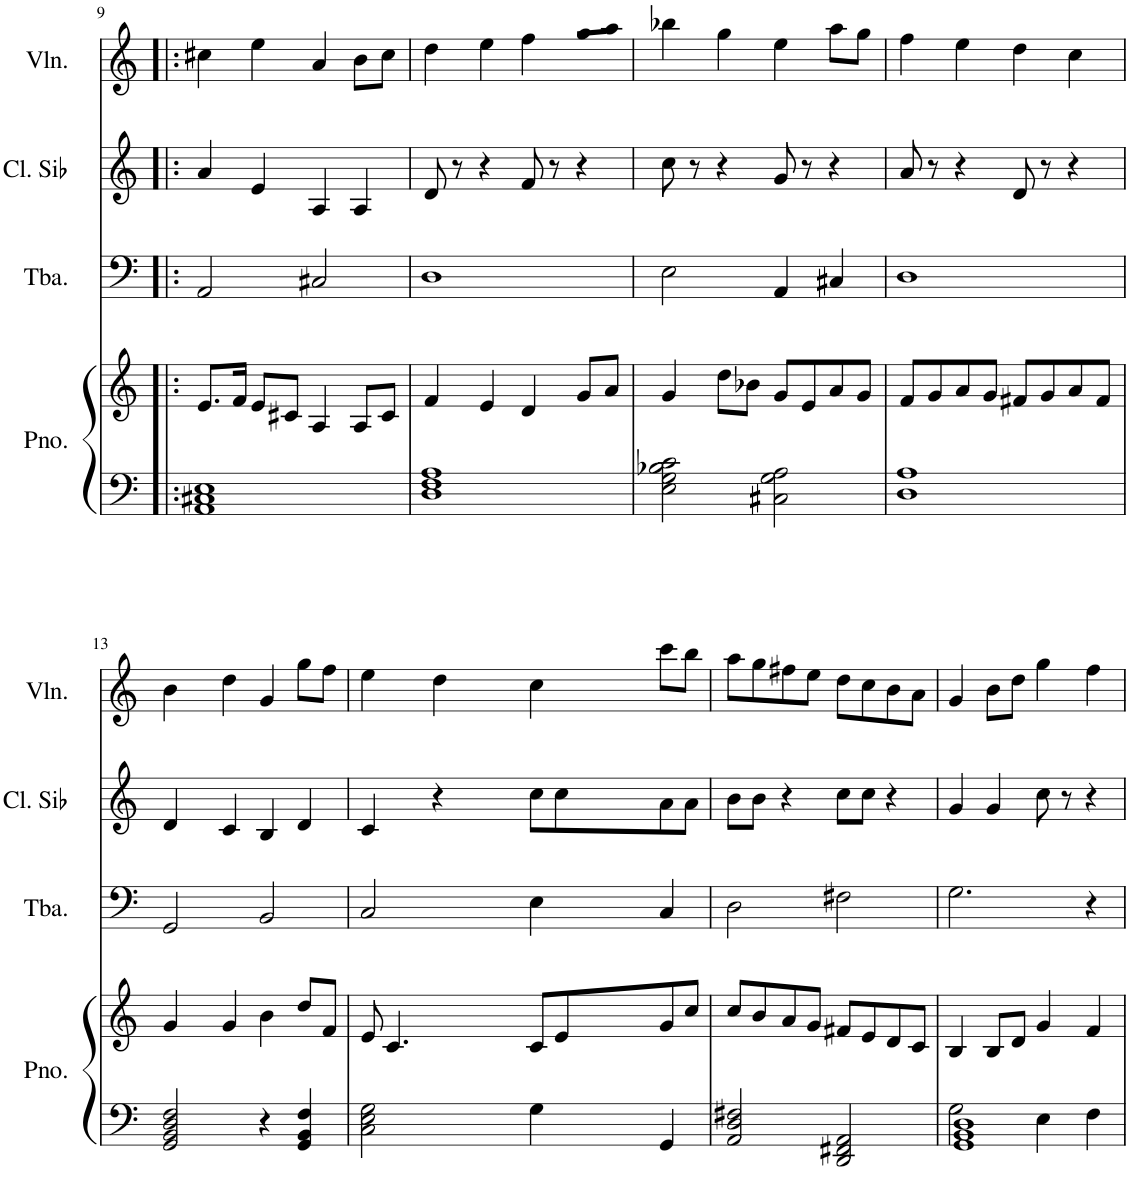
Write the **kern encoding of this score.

**kern	**kern	**kern	**kern	**kern
*part4	*part4	*part3	*part2	*part1
*staff5	*staff4	*staff3	*staff2	*staff1
*I"Piano	*	*I"Tuba	*I"Clarinete en Sib	*I"Violín
*I'Pno.	*	*I'Tba.	*I'Cl. Sib	*I'Vln.
!!LO:PB:g=z
*clefF4	*clefG2	*clefF4	*clefG2	*clefG2
*	*	*	*ITrd1c2	*
*k[]	*k[]	*k[]	*k[]	*k[]
*M4/4	*M4/4	*M4/4	*M4/4	*M4/4
=9!|:	=9!|:	=9!|:	=9!|:	=9!|:
1AA 1C#X 1E	8.e/L	2AA/	4a/	4cc#X\
.	16f/Jk	.	.	.
.	8e/L	.	4e/	4ee\
.	8c#X/J	.	.	.
.	4A/	2C#X/	4A/	4a/
.	8A/L	.	4A/	8b\L
.	8c#/J	.	.	8cc#\J
=10	=10	=10	=10	=10
1D 1F 1A	4f/	1D	8d/	4dd\
.	.	.	8r	.
.	4e/	.	4r	4ee\
.	4d/	.	8f/	4ff\
.	.	.	8r	.
.	8g/L	.	4r	8gg\L
.	8a/J	.	.	8aa\J
=11	=11	=11	=11	=11
2E\ 2G\ 2B-X\ 2c\	4g/	2E\	8cc\	4bb-X\
.	.	.	8r	.
.	8dd\L	.	4r	4gg\
.	8b-X\J	.	.	.
2C#X\ 2G\ 2A\	8g/L	4AA/	8g/	4ee\
.	8e/	.	8r	.
.	8a/	4C#X/	4r	8aa\L
.	8g/J	.	.	8gg\J
=12	=12	=12	=12	=12
1D 1A	8f/L	1D	8a/	4ff\
.	8g/	.	8r	.
.	8a/	.	4r	4ee\
.	8g/J	.	.	.
.	8f#X/L	.	8d/	4dd\
.	8g/	.	8r	.
.	8a/	.	4r	4cc\
.	8f#/J	.	.	.
!!LO:LB:g=z
=13	=13	=13	=13	=13
2GG/ 2BB/ 2D/ 2F/	4g/	2GG/	4d/	4b\
.	4g/	.	4c/	4dd\
4r	4b\	2BB/	4B/	4g/
4GG/ 4BB/ 4F/	8dd/L	.	4d/	8gg\L
.	8f/J	.	.	8ff\J
=14	=14	=14	=14	=14
2C\ 2E\ 2G\	8e/	2C/	4c/	4ee\
.	4.c/	.	.	.
.	.	.	4r	4dd\
4G\	8c/L	4E\	8cc\L	4cc\
.	8e/	.	8cc\	.
4GG/	8g/	4C/	8a\	8ccc\L
.	8cc/J	.	8a\J	8bb\J
=15	=15	=15	=15	=15
2AA/ 2D/ 2F#X/	8cc/L	2D\	8b\L	8aa\L
.	8b/	.	8b\J	8gg\
.	8a/	.	4r	8ff#X\
.	8g/J	.	.	8ee\J
2DD/ 2FF#X/ 2AA/	8f#X/L	2F#X\	8cc\L	8dd\L
.	8e/	.	8cc\J	8cc\
.	8d/	.	4r	8b\
.	8c/J	.	.	8a\J
=16	=16	=16	=16	=16
*^	*	*	*	*
1GG 1BB 1D	2G\	4B/	2.G\	4g/	4g/
.	.	8B/L	.	4g/	8b\L
.	.	8d/J	.	.	8dd\J
.	4E\	4g/	.	8cc\	4gg\
.	.	.	.	8r	.
.	4F\	4f/	4r	4r	4ff\
*v	*v	*	*	*	*
=	=	=	=	=
*-	*-	*-	*-	*-
